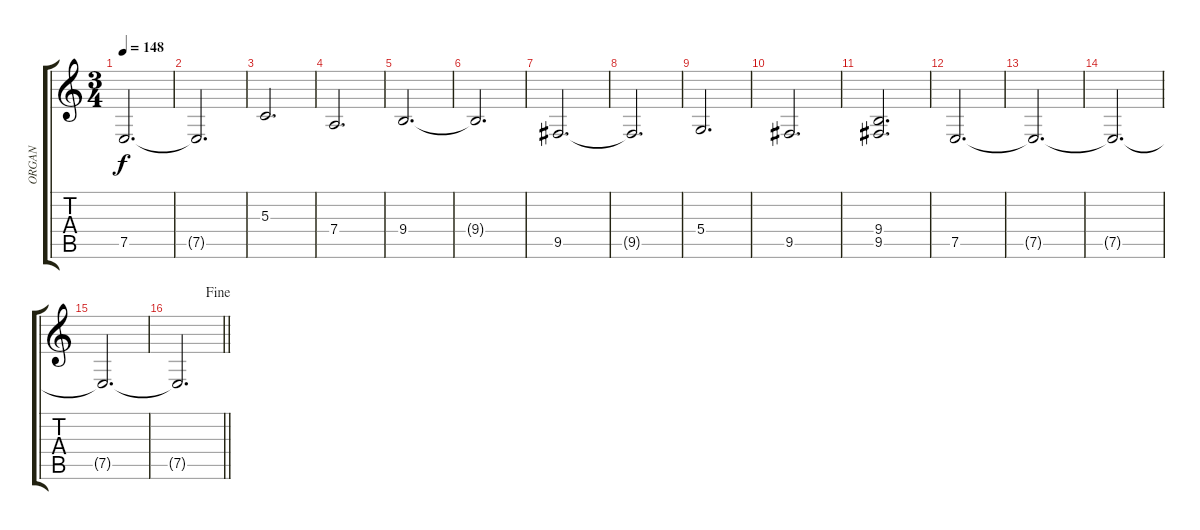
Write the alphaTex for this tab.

\track ("ORGAN" "ORGAN") {instrument reedorgan}
\staff {score tabs}
\tuning (E4 B3 G3 D3 A2 E2) {hide}
\ts (3 4)
\tempo 148
\clef g2
\ks c
7.5.2{d dy f} |
7.5{t}.2{d} |
5.3.2{d} |
7.4.2{d} |
9.4.2{d} |
9.4{t}.2{d} |
9.5.2{d} |
9.5{t}.2{d} |
5.4.2{d} |
9.5.2{d} |
(9.4 9.5).2{d} |
7.5.2{d} |
7.5{t}.2{d} |
7.5{t}.2{d} |
7.5{t}.2{d} |
\jump fine
\barLineRight lightlight
7.5{t}.2{d}
